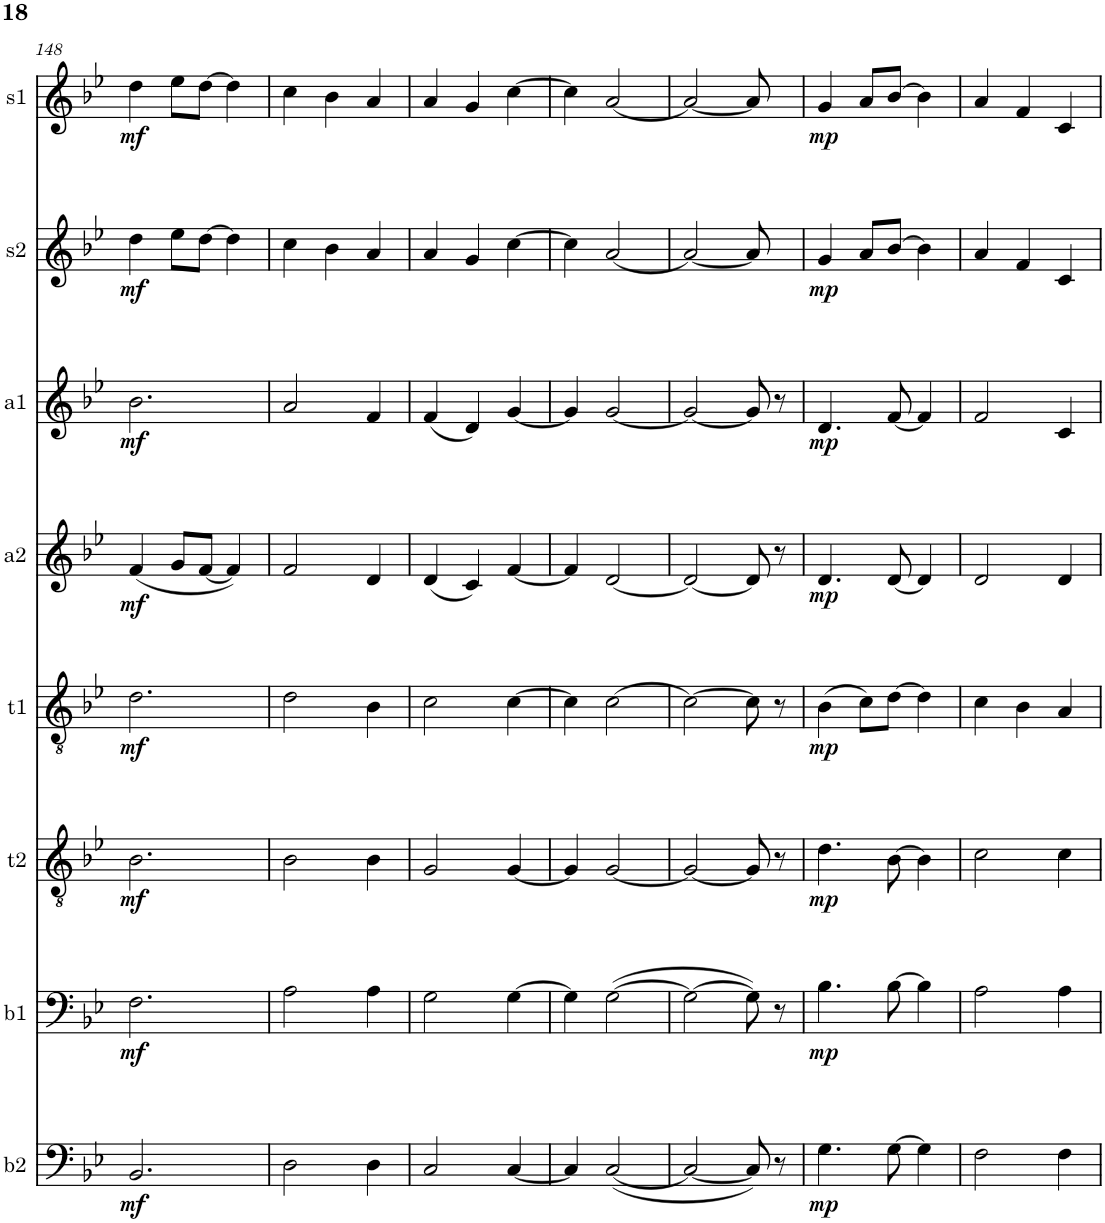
**kern	**dynam	**kern	**dynam	**kern	**dynam	**kern	**dynam	**kern	**dynam	**kern	**dynam	**kern	**dynam	**kern	**dynam
*part8	*part8	*part7	*part7	*part6	*part6	*part5	*part5	*part4	*part4	*part3	*part3	*part2	*part2	*part1	*part1
*staff8	*staff8	*staff7	*staff7	*staff6	*staff6	*staff5	*staff5	*staff4	*staff4	*staff3	*staff3	*staff2	*staff2	*staff1	*staff1
*I"b2	*	*I"b1	*	*I"t2	*	*I"t1	*	*I"a2	*	*I"a1	*	*I"s2	*	*I"s1	*
*I'b2	*	*I'b1	*	*I't2	*	*I't1	*	*I'a2	*	*I'a1	*	*I's2	*	*I's1	*
!!LO:PB:g=z
*clefF4	*	*clefF4	*	*clefGv2	*	*clefGv2	*	*clefG2	*	*clefG2	*	*clefG2	*	*clefG2	*
*k[b-e-]	*	*k[b-e-]	*	*k[b-e-]	*	*k[b-e-]	*	*k[b-e-]	*	*k[b-e-]	*	*k[b-e-]	*	*k[b-e-]	*
*M3/4	*	*M3/4	*	*M3/4	*	*M3/4	*	*M3/4	*	*M3/4	*	*M3/4	*	*M3/4	*
=148	=148	=148	=148	=148	=148	=148	=148	=148	=148	=148	=148	=148	=148	=148	=148
!	!LO:DY:b	!	!LO:DY:b	!	!LO:DY:b	!	!LO:DY:b	!	!LO:DY:b	!	!LO:DY:b	!	!LO:DY:b	!	!LO:DY:b
2.BB-/	mf	2.F\	mf	2.B-\	mf	2.d\	mf	(4f/	mf	2.b-\	mf	4dd\	mf	4dd\	mf
.	.	.	.	.	.	.	.	8g/L	.	.	.	8ee-\L	.	8ee-\L	.
.	.	.	.	.	.	.	.	[8f/J	.	.	.	[8dd\J	.	[8dd\J	.
.	.	.	.	.	.	.	.	4f/])	.	.	.	4dd\]	.	4dd\]	.
=149	=149	=149	=149	=149	=149	=149	=149	=149	=149	=149	=149	=149	=149	=149	=149
2D\	.	2A\	.	2B-\	.	2d\	.	2f/	.	2a/	.	4cc\	.	4cc\	.
.	.	.	.	.	.	.	.	.	.	.	.	4b-\	.	4b-\	.
4D\	.	4A\	.	4B-\	.	4B-\	.	4d/	.	4f/	.	4a/	.	4a/	.
=150	=150	=150	=150	=150	=150	=150	=150	=150	=150	=150	=150	=150	=150	=150	=150
2C/	.	2G\	.	2G/	.	2c\	.	(4d/	.	(4f/	.	4a/	.	4a/	.
.	.	.	.	.	.	.	.	4c/)	.	4d/)	.	4g/	.	4g/	.
[4C/	.	[4G\	.	[4G/	.	[4c\	.	[4f/	.	[4g/	.	[4cc\	.	[4cc\	.
=151	=151	=151	=151	=151	=151	=151	=151	=151	=151	=151	=151	=151	=151	=151	=151
4C/]	.	4G\]	.	4G/]	.	4c\]	.	4f/]	.	4g/]	.	4cc\]	.	4cc\]	.
([2C/	.	([2G\	.	[2G/	.	[2c\	.	[2d/	.	[2g/	.	[2a/	.	[2a/	.
=152	=152	=152	=152	=152	=152	=152	=152	=152	=152	=152	=152	=152	=152	=152	=152
2C/_	.	2G\_	.	2G/_	.	2c\_	.	2d/_	.	2g/_	.	2a/_	.	2a/_	.
8C/])	.	8G\])	.	8G/]	.	8c\]	.	8d/]	.	8g/]	.	8a/]	.	8a/]	.
8r	.	8r	.	8r	.	8r	.	8r	.	8r	.	8ryy	.	8ryy	.
=153	=153	=153	=153	=153	=153	=153	=153	=153	=153	=153	=153	=153	=153	=153	=153
!	!LO:DY:b	!	!LO:DY:b	!	!LO:DY:b	!	!LO:DY:b	!	!LO:DY:b	!	!LO:DY:b	!	!LO:DY:b	!	!LO:DY:b
4.G\	mp	4.B-\	mp	4.d\	mp	(4B-\	mp	4.d/	mp	4.d/	mp	4g/	mp	4g/	mp
.	.	.	.	.	.	8c\L)	.	.	.	.	.	8a/L	.	8a/L	.
[8G\	.	[8B-\	.	[8B-\	.	[8d\J	.	[8d/	.	[8f/	.	[8b-/J	.	[8b-/J	.
4G\]	.	4B-\]	.	4B-\]	.	4d\]	.	4d/]	.	4f/]	.	4b-\]	.	4b-\]	.
=154	=154	=154	=154	=154	=154	=154	=154	=154	=154	=154	=154	=154	=154	=154	=154
2F\	.	2A\	.	2c\	.	4c\	.	2d/	.	2f/	.	4a/	.	4a/	.
.	.	.	.	.	.	4B-\	.	.	.	.	.	4f/	.	4f/	.
4F\	.	4A\	.	4c\	.	4A/	.	4d/	.	4c/	.	4c/	.	4c/	.
=	=	=	=	=	=	=	=	=	=	=	=	=	=	=	=
*-	*-	*-	*-	*-	*-	*-	*-	*-	*-	*-	*-	*-	*-	*-	*-
